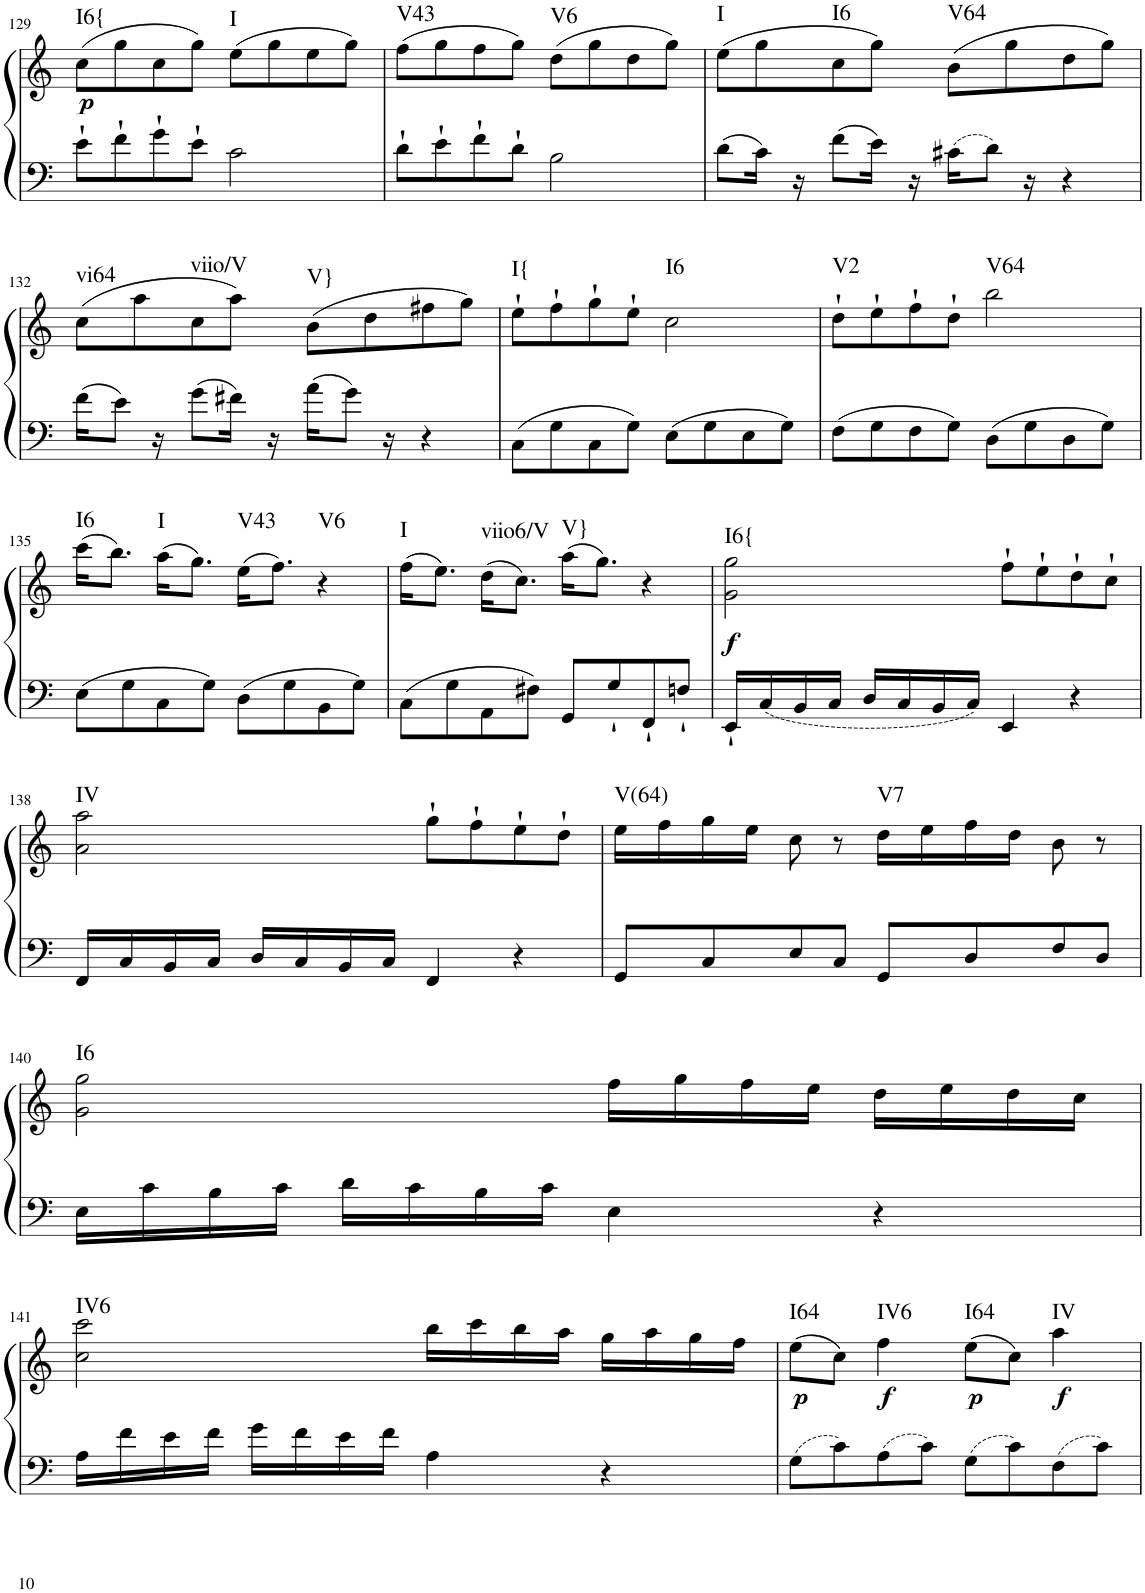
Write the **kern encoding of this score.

**kern	**kern	**dynam	**harte
*part1	*part1	*part1	*part1
*staff2	*staff1	*staff1/2	*
*I"Klavier linke Hand	*	*	*
!!LO:PB:g=z
*clefF4	*clefG2	*	*
*k[]	*k[]	*	*
*M4/4	*M4/4	*	*
=129	=129	=129	=129
!	!	!LO:DY:b	!LO:H:kt=I6{
8e`\L	(8cc\L	p	N
8f`\	8gg\	.	.
8g`\	8cc\	.	.
8e`\J	8gg\J)	.	.
!	!	!	!LO:H:kt=I
2c\	(8ee\L	.	N
.	8gg\	.	.
.	8ee\	.	.
.	8gg\J)	.	.
=130	=130	=130	=130
!	!	!	!LO:H:kt=V43
8d`\L	(8ff\L	.	N
8e`\	8gg\	.	.
8f`\	8ff\	.	.
8d`\J	8gg\J)	.	.
!	!	!	!LO:H:kt=V6
2B\	(8dd\L	.	N
.	8gg\	.	.
.	8dd\	.	.
.	8gg\J)	.	.
=131	=131	=131	=131
!	!	!	!LO:H:kt=I
8d\L	(8ee\L	.	N
16c\Jk	8gg\	.	.
16r	.	.	.
!	!	!	!LO:H:kt=I6
8f\L	8cc\	.	N
16e\Jk	8gg\J)	.	.
16r	.	.	.
!	!	!	!LO:H:kt=V64
16c#X\KL	(8b\L	.	N
8d\J	.	.	.
.	8gg\	.	.
16r	.	.	.
4r	8dd\	.	.
.	8gg\J)	.	.
!!LO:LB:g=z
=132	=132	=132	=132
!	!	!	!LO:H:kt=vi64
16f\KL	(8cc\L	.	N
8e\J	.	.	.
.	8aa\	.	.
16r	.	.	.
!	!	!	!LO:H:kt=viio/V
8g\L	8cc\	.	N
16f#X\Jk	8aa\J)	.	.
16r	.	.	.
!	!	!	!LO:H:kt=V}
16a\KL	(8b\L	.	N
8g\J	.	.	.
.	8dd\	.	.
16r	.	.	.
4r	8ff#X\	.	.
.	8gg\J)	.	.
=133	=133	=133	=133
!	!	!	!LO:H:kt=I{
8C\L	8ee`\L	.	N
8G\	8ff`\	.	.
8C\	8gg`\	.	.
8G\J	8ee`\J	.	.
!	!	!	!LO:H:kt=I6
8E\L	2cc\	.	N
8G\	.	.	.
8E\	.	.	.
8G\J	.	.	.
=134	=134	=134	=134
!	!	!	!LO:H:kt=V2
8F\L	8dd`\L	.	N
8G\	8ee`\	.	.
8F\	8ff`\	.	.
8G\J	8dd`\J	.	.
!	!	!	!LO:H:kt=V64
8D\L	2bb\	.	N
8G\	.	.	.
8D\	.	.	.
8G\J	.	.	.
!!LO:LB:g=z
=135	=135	=135	=135
!	!	!	!LO:H:kt=I6
8E\L	(16ccc\KL	.	N
.	8.bb\J)	.	.
8G\	.	.	.
!	!	!	!LO:H:kt=I
8C\	(16aa\KL	.	N
.	8.gg\J)	.	.
8G\J	.	.	.
!	!	!	!LO:H:kt=V43
8D\L	(16ee\KL	.	N
.	8.ff\J)	.	.
8G\	.	.	.
!	!	!	!LO:H:kt=V6
8BB\	4r	.	N
8G\J	.	.	.
=136	=136	=136	=136
!	!	!	!LO:H:kt=I
8C\L	(16ff\KL	.	N
.	8.ee\J)	.	.
8G\	.	.	.
!	!	!	!LO:H:kt=viio6/V
8AA\	(16dd\KL	.	N
.	8.cc\J)	.	.
8F#X\J	.	.	.
!	!	!	!LO:H:kt=V}
8GG/L	(16aa\KL	.	N
.	8.gg\J)	.	.
8G`/	.	.	.
8FF`/	4r	.	.
8Fn`/J	.	.	.
=137	=137	=137	=137
!	!	!LO:DY:b	!LO:H:kt=I6{
16EE`/LL	2g\ 2gg\	f	N
16C/	.	.	.
16BB/	.	.	.
16C/JJ	.	.	.
16D/LL	.	.	.
16C/	.	.	.
16BB/	.	.	.
16C/JJ	.	.	.
4EE/	8ff`\L	.	.
.	8ee`\	.	.
4r	8dd`\	.	.
.	8cc`\J	.	.
!!LO:LB:g=z
=138	=138	=138	=138
!	!	!	!LO:H:kt=IV
16FF/LL	2a\ 2aa\	.	N
16C/	.	.	.
16BB/	.	.	.
16C/JJ	.	.	.
16D/LL	.	.	.
16C/	.	.	.
16BB/	.	.	.
16C/JJ	.	.	.
4FF/	8gg`\L	.	.
.	8ff`\	.	.
4r	8ee`\	.	.
.	8dd`\J	.	.
=139	=139	=139	=139
!	!	!	!LO:H:kt=V(64)
8GG/L	16ee\LL	.	N
.	16ff\	.	.
8C/	16gg\	.	.
.	16ee\JJ	.	.
8E/	8cc\	.	.
8C/J	8r	.	.
!	!	!	!LO:H:kt=V7
8GG/L	16dd\LL	.	N
.	16ee\	.	.
8D/	16ff\	.	.
.	16dd\JJ	.	.
8F/	8b\	.	.
8D/J	8r	.	.
!!LO:LB:g=z
=140	=140	=140	=140
!	!	!	!LO:H:kt=I6
16E\LL	2g\ 2gg\	.	N
16c\	.	.	.
16B\	.	.	.
16c\JJ	.	.	.
16d\LL	.	.	.
16c\	.	.	.
16B\	.	.	.
16c\JJ	.	.	.
4E\	16ff\LL	.	.
.	16gg\	.	.
.	16ff\	.	.
.	16ee\JJ	.	.
4r	16dd\LL	.	.
.	16ee\	.	.
.	16dd\	.	.
.	16cc\JJ	.	.
!!LO:LB:g=z
=141	=141	=141	=141
!	!	!	!LO:H:kt=IV6
16A\LL	2cc\ 2ccc\	.	N
16f\	.	.	.
16e\	.	.	.
16f\JJ	.	.	.
16g\LL	.	.	.
16f\	.	.	.
16e\	.	.	.
16f\JJ	.	.	.
4A\	16bb\LL	.	.
.	16ccc\	.	.
.	16bb\	.	.
.	16aa\JJ	.	.
4r	16gg\LL	.	.
.	16aa\	.	.
.	16gg\	.	.
.	16ff\JJ	.	.
=142	=142	=142	=142
!	!	!LO:DY:b	!LO:H:kt=I64
8G\L	(8ee\L	p	N
8c\	8cc\J)	.	.
!	!	!LO:DY:b	!LO:H:kt=IV6
8A\	4ff\	f	N
8c\J	.	.	.
!	!	!LO:DY:b	!LO:H:kt=I64
8G\L	(8ee\L	p	N
8c\	8cc\J)	.	.
!	!	!LO:DY:b	!LO:H:kt=IV
8F\	4aa\	f	N
8c\J	.	.	.
=	=	=	=
*-	*-	*-	*-
